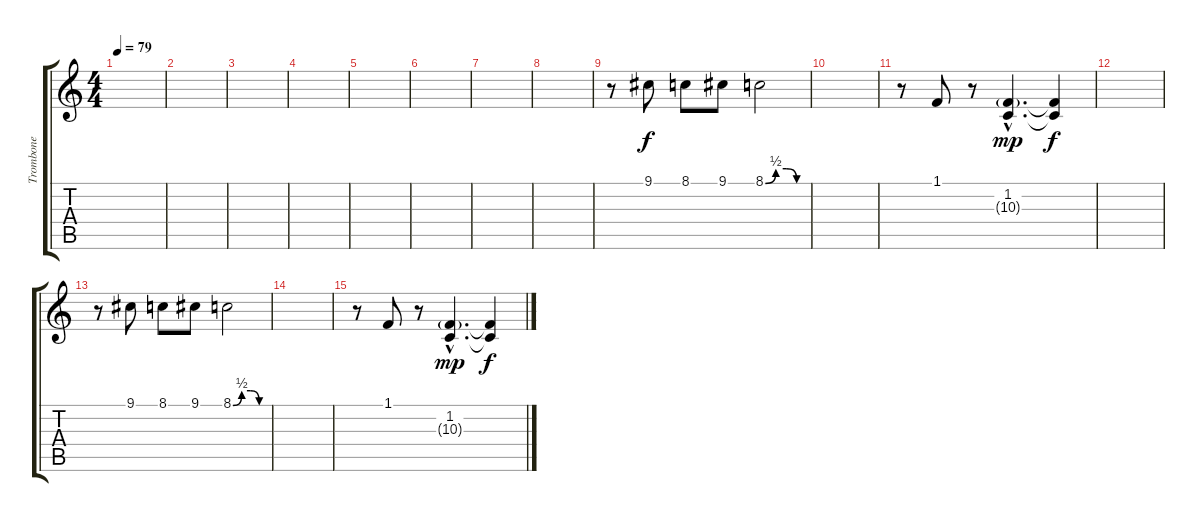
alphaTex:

\track ("Trombone" "Trombone") {instrument trombone}
\staff {score tabs}
\tuning (E4 B3 G3 D3 A2 E2) {hide}
\ts (4 4)
\tempo 79
\clef g2
\ks c
|
|
|
|
|
|
|
|
r.8 9.1.8 8.1.8 9.1.8 8.1{be (custom 0 0 15 2 30 2 45 0 60 0)}.2 |
|
r.8 1.1.8 r.8 (1.2{hac} 10.3{g hac}).4{d dy mp} (1.2{t} 10.3{t}).4{dy f} |
|
r.8 9.1.8 8.1.8 9.1.8 8.1{be (custom 0 0 15 2 30 2 45 0 60 0)}.2 |
|
r.8 1.1.8 r.8 (1.2{hac} 10.3{g hac}).4{d dy mp} (1.2{t} 10.3{t}).4{dy f}
